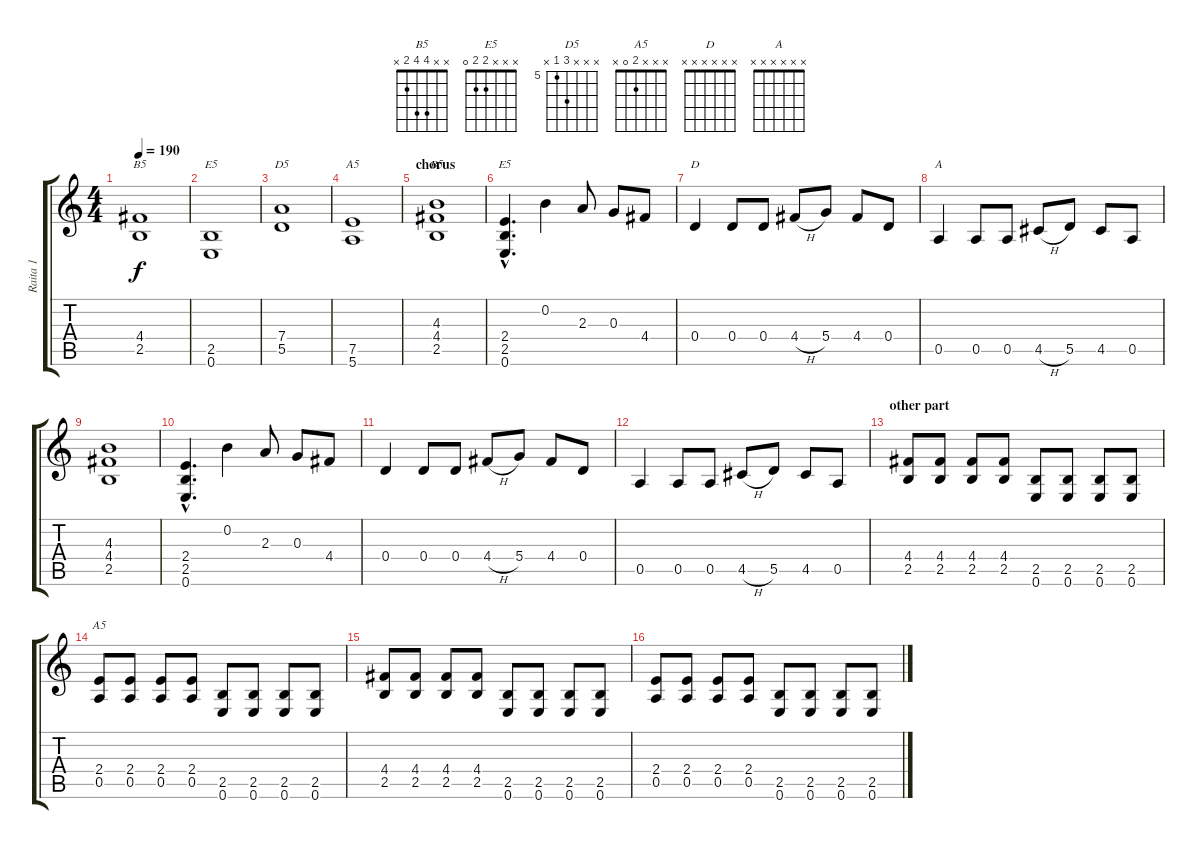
\track ("Raita 1" "Raita 1") {instrument overdrivenguitar}
\staff {score tabs}
\tuning (E4 B3 G3 D3 A2 E2) {hide}
\chord ("B5" x x x 4 2 x)
\chord ("E5" x x x x 2 0)
\chord ("D5" x x x 7 5 x) {firstfret 5}
\chord ("A5" x x x x 7 5) {firstfret 5}
\chord ("B5" x x 4 4 2 x)
\chord ("E5" x x x 2 2 0)
\chord ("D" x x x x x x) {firstfret 0}
\chord ("A" x x x x x x) {firstfret 0}
\chord ("A5" x x x 2 0 x)
\ts (4 4)
\tempo 190
\clef g2
\ks c
(4.4 2.5).1{ch "B5" dy f} |
(2.5 0.6).1{ch "E5"} |
(7.4 5.5).1{ch "D5"} |
(7.5 5.6).1{ch "A5"} |
\section ("" "chorus")
(4.3 4.4 2.5).1{ch "B5"} |
(2.4{hac} 2.5{hac} 0.6{hac}).4{d ch "E5"} 0.2.4 2.3.8 0.3.8 4.4.8 |
0.4.4{ch "D"} 0.4.8 0.4.8 4.4{h}.8 5.4.8 4.4.8 0.4.8 |
0.5.4{ch "A"} 0.5.8 0.5.8 4.5{h}.8 5.5.8 4.5.8 0.5.8 |
(4.3 4.4 2.5).1 |
(2.4{hac} 2.5{hac} 0.6{hac}).4{d} 0.2.4 2.3.8 0.3.8 4.4.8 |
0.4.4 0.4.8 0.4.8 4.4{h}.8 5.4.8 4.4.8 0.4.8 |
0.5.4 0.5.8 0.5.8 4.5{h}.8 5.5.8 4.5.8 0.5.8 |
\section ("" "other part")
(4.4 2.5).8 (4.4 2.5).8 (4.4 2.5).8 (4.4 2.5).8 (2.5 0.6).8 (2.5 0.6).8 (2.5 0.6).8 (2.5 0.6).8 |
(2.4 0.5).8{ch "A5"} (2.4 0.5).8 (2.4 0.5).8 (2.4 0.5).8 (2.5 0.6).8 (2.5 0.6).8 (2.5 0.6).8 (2.5 0.6).8 |
(4.4 2.5).8 (4.4 2.5).8 (4.4 2.5).8 (4.4 2.5).8 (2.5 0.6).8 (2.5 0.6).8 (2.5 0.6).8 (2.5 0.6).8 |
(2.4 0.5).8 (2.4 0.5).8 (2.4 0.5).8 (2.4 0.5).8 (2.5 0.6).8 (2.5 0.6).8 (2.5 0.6).8 (2.5 0.6).8
